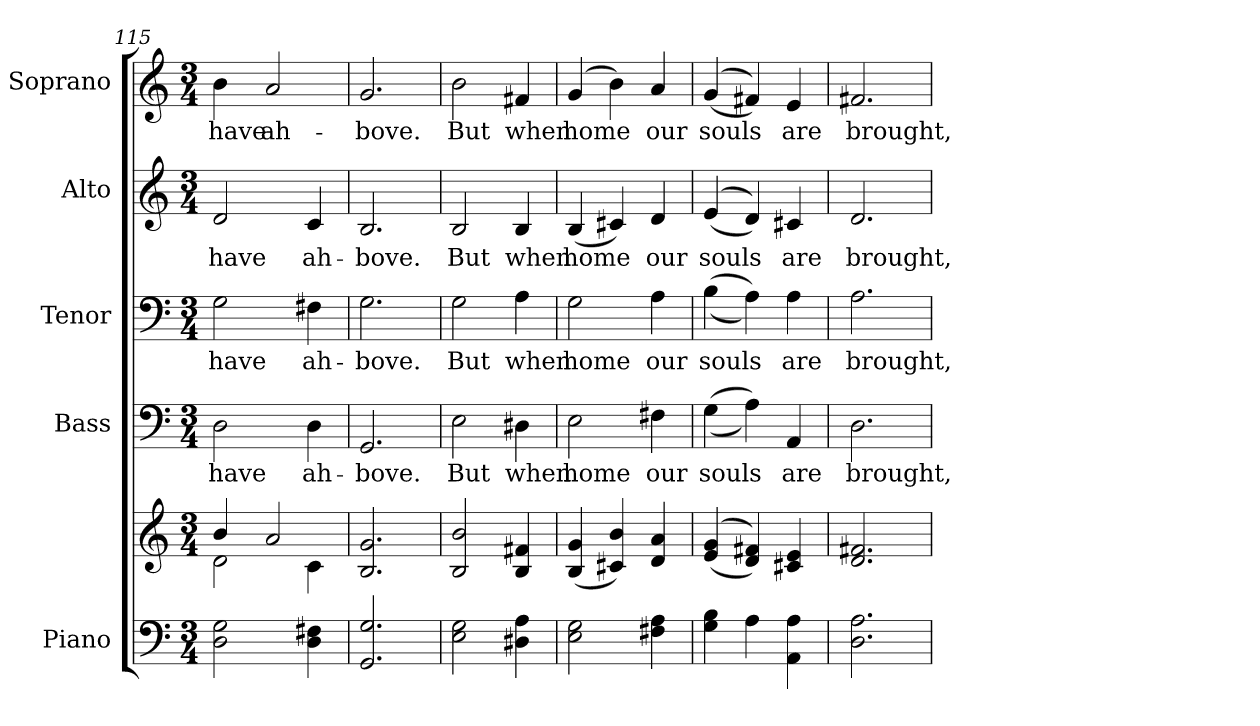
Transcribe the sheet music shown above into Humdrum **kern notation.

**kern	**kern	**kern	**text	**kern	**text	**kern	**text	**kern	**text
*part5	*part5	*part4	*part4	*part3	*part3	*part2	*part2	*part1	*part1
*staff6	*staff5	*staff4	*staff4	*staff3	*staff3	*staff2	*staff2	*staff1	*staff1
*I"Piano	*	*I"Bass	*	*I"Tenor	*	*I"Alto	*	*I"Soprano	*
*I'Pno.	*	*I'B.	*	*I'T.	*	*I'A.	*	*I'S.	*
!!LO:PB:g=z
*clefF4	*clefG2	*clefF4	*	*clefF4	*	*clefG2	*	*clefG2	*
*k[]	*k[]	*k[]	*	*k[]	*	*k[]	*	*k[]	*
*C:	*C:	*C:	*	*C:	*	*C:	*	*C:	*
*M3/4	*M3/4	*M3/4	*	*M3/4	*	*M3/4	*	*M3/4	*
=115	=115	=115	=115	=115	=115	=115	=115	=115	=115
*	*^	*	*	*	*	*	*	*	*
!	!	!	!	!LO:LY:b:color=#000000	!	!	!	!	!	!
!	!	!	!	!	!	!LO:LY:b:color=#000000	!	!	!	!
!	!	!	!	!	!	!	!	!LO:LY:b:color=#000000	!	!
!	!	!	!	!	!	!	!	!	!	!LO:LY:b:color=#000000
2Di\ 2Gi	4bi/	2di\	2Di\	have	2Gi\	have	2di/	have	4bi\	have
!	!	!	!	!	!	!	!	!	!	!LO:LY:b:color=#000000
.	2ai/	.	.	.	.	.	.	.	2ai/	ah-
!	!	!	!	!LO:LY:b:color=#000000	!	!	!	!	!	!
!	!	!	!	!	!	!LO:LY:b:color=#000000	!	!	!	!
!	!	!	!	!	!	!	!	!LO:LY:b:color=#000000	!	!
4Di\ 4F#Xi	.	4ci\	4Di\	ah-	4F#Xi\	ah-	4ci/	ah-	.	.
*	*v	*v	*	*	*	*	*	*	*	*
=116	=116	=116	=116	=116	=116	=116	=116	=116	=116
*	*^	*	*	*	*	*	*	*	*
!	!	!	!	!LO:LY:b:color=#000000	!	!	!	!	!	!
*	*v	*v	*	*	*	*	*	*	*	*
*	*^	*	*	*	*	*	*	*	*
!	!	!	!	!	!	!LO:LY:b:color=#000000	!	!	!	!
*	*v	*v	*	*	*	*	*	*	*	*
*	*^	*	*	*	*	*	*	*	*
!	!	!	!	!	!	!	!	!LO:LY:b:color=#000000	!	!
*	*v	*v	*	*	*	*	*	*	*	*
*	*^	*	*	*	*	*	*	*	*
!	!	!	!	!	!	!	!	!	!	!LO:LY:b:color=#000000
*	*v	*v	*	*	*	*	*	*	*	*
2.GGi/ 2.Gi	2.Bi/ 2.gi	2.GGi/	-bove.	2.Gi\	-bove.	2.Bi/	-bove.	2.gi/	-bove.
=117	=117	=117	=117	=117	=117	=117	=117	=117	=117
!	!	!	!LO:LY:b:color=#000000	!	!	!	!	!	!
!	!	!	!	!	!LO:LY:b:color=#000000	!	!	!	!
!	!	!	!	!	!	!	!LO:LY:b:color=#000000	!	!
!	!	!	!	!	!	!	!	!	!LO:LY:b:color=#000000
2Ei\ 2Gi	2Bi/ 2bi	2Ei\	But	2Gi\	But	2Bi/	But	2bi\	But
!	!	!	!LO:LY:b:color=#000000	!	!	!	!	!	!
!	!	!	!	!	!LO:LY:b:color=#000000	!	!	!	!
!	!	!	!	!	!	!	!LO:LY:b:color=#000000	!	!
!	!	!	!	!	!	!	!	!	!LO:LY:b:color=#000000
4D#Xi\ 4Ai	4Bi/ 4f#Xi	4D#Xi\	when	4Ai\	when	4Bi/	when	4f#Xi/	when
!!LO:PB:g=z
=118	=118	=118	=118	=118	=118	=118	=118	=118	=118
!	!	!	!LO:LY:b:color=#000000	!	!	!	!	!	!
!	!	!	!	!	!LO:LY:b:color=#000000	!	!	!	!
!	!	!	!	!	!	!	!LO:LY:b:color=#000000	!	!
!	!	!	!	!	!	!	!	!	!LO:LY:b:color=#000000
2Ei\ 2Gi	(4Bi/ 4gi	2Ei\	home	2Gi\	home	(4Bi/	home	(4gi/	home
.	(4c#Xi/ 4bi)	.	.	.	.	4c#Xi/)	.	4bi\)	.
!	!	!	!LO:LY:b:color=#000000	!	!	!	!	!	!
!	!	!	!	!	!LO:LY:b:color=#000000	!	!	!	!
!	!	!	!	!	!	!	!LO:LY:b:color=#000000	!	!
!	!	!	!	!	!	!	!	!	!LO:LY:b:color=#000000
4F#Xi\ 4Ai	4di/ 4ai	4F#Xi\	our	4Ai\	our	4di/	our	4ai/	our
=119	=119	=119	=119	=119	=119	=119	=119	=119	=119
!	!	!	!LO:LY:b:color=#000000	!	!	!	!	!	!
!	!	!	!	!	!LO:LY:b:color=#000000	!	!	!	!
!	!	!	!	!	!	!	!LO:LY:b:color=#000000	!	!
!	!	!	!	!	!	!	!	!	!LO:LY:b:color=#000000
4Gi\ 4Bi	((4ei/ 4gi	((4Gi\	souls	((4Bi\	souls	((4ei/	souls	((4gi/	souls
4Ai\	4di/ 4f#Xi))	4Ai\))	.	4Ai\))	.	4di/))	.	4f#Xi/))	.
!	!	!	!LO:LY:b:color=#000000	!	!	!	!	!	!
!	!	!	!	!	!LO:LY:b:color=#000000	!	!	!	!
!	!	!	!	!	!	!	!LO:LY:b:color=#000000	!	!
!	!	!	!	!	!	!	!	!	!LO:LY:b:color=#000000
4AAi\ 4Ai	4c#Xi/ 4ei	4AAi/	are	4Ai\	are	4c#Xi/	are	4ei/	are
=120	=120	=120	=120	=120	=120	=120	=120	=120	=120
!	!	!	!LO:LY:b:color=#000000	!	!	!	!	!	!
!	!	!	!	!	!LO:LY:b:color=#000000	!	!	!	!
!	!	!	!	!	!	!	!LO:LY:b:color=#000000	!	!
!	!	!	!	!	!	!	!	!	!LO:LY:b:color=#000000
2.Di\ 2.Ai	2.di/ 2.f#Xi	2.Di\	brought,	2.Ai\	brought,	2.di/	brought,	2.f#Xi/	brought,
=	=	=	=	=	=	=	=	=	=
*-	*-	*-	*-	*-	*-	*-	*-	*-	*-
